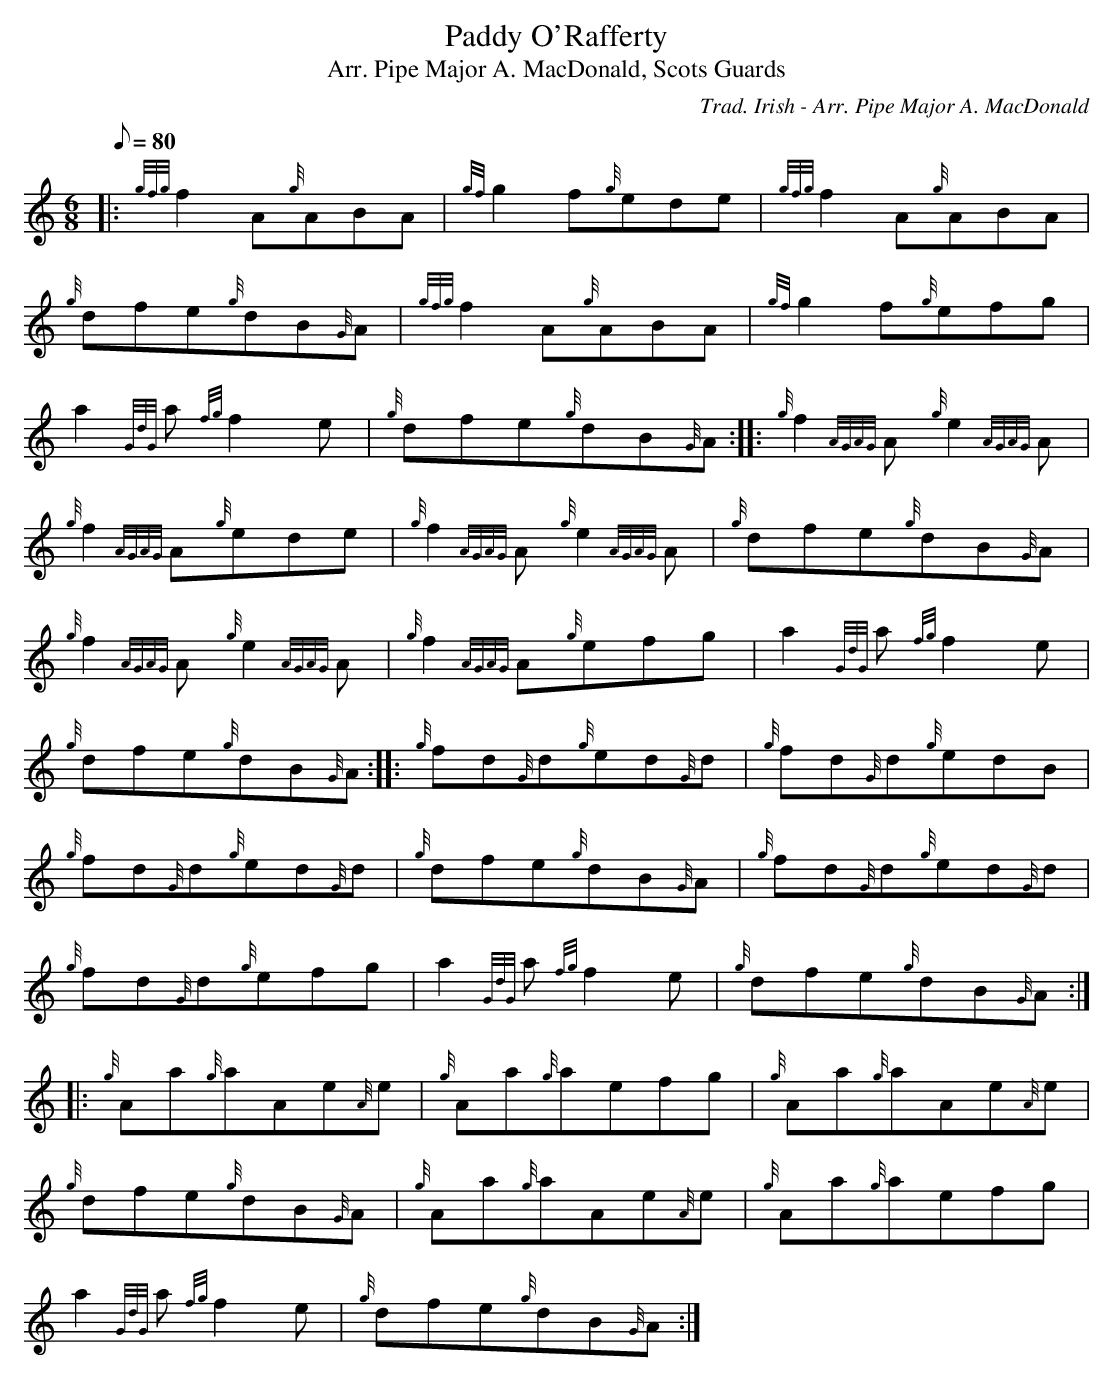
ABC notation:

X:1
T:Paddy O'Rafferty
T:Arr. Pipe Major A. MacDonald, Scots Guards
M:6/8
L:1/8
Q:80
C:Trad. Irish - Arr. Pipe Major A. MacDonald
K:HP
|: {gfg}f2A{g}ABA|
{gf}g2f{g}ede|
{gfg}f2A{g}ABA|  !
{g}dfe{g}dB{G}A|
{gfg}f2A{g}ABA|
{gf}g2f{g}efg|  !
a2{GdG}a{fg}f2e|
{g}dfe{g}dB{G}A:| |:
{g}f2{AGAG}A{g}e2{AGAG}A|  !
{g}f2{AGAG}A{g}ede|
{g}f2{AGAG}A{g}e2{AGAG}A|
{g}dfe{g}dB{G}A|  !
{g}f2{AGAG}A{g}e2{AGAG}A|
{g}f2{AGAG}A{g}efg|
a2{GdG}a{fg}f2e|  !
{g}dfe{g}dB{G}A:| |:
{g}fd{G}d{g}ed{G}d|
{g}fd{G}d{g}edB|  !
{g}fd{G}d{g}ed{G}d|
{g}dfe{g}dB{G}A|
{g}fd{G}d{g}ed{G}d|  !
{g}fd{G}d{g}efg|
a2{GdG}a{fg}f2e|
{g}dfe{g}dB{G}A:| |:  !
{g}Aa{g}aAe{A}e|
{g}Aa{g}aefg|
{g}Aa{g}aAe{A}e|  !
{g}dfe{g}dB{G}A|
{g}Aa{g}aAe{A}e|
{g}Aa{g}aefg|  !
a2{GdG}a{fg}f2e|
{g}dfe{g}dB{G}A:|
